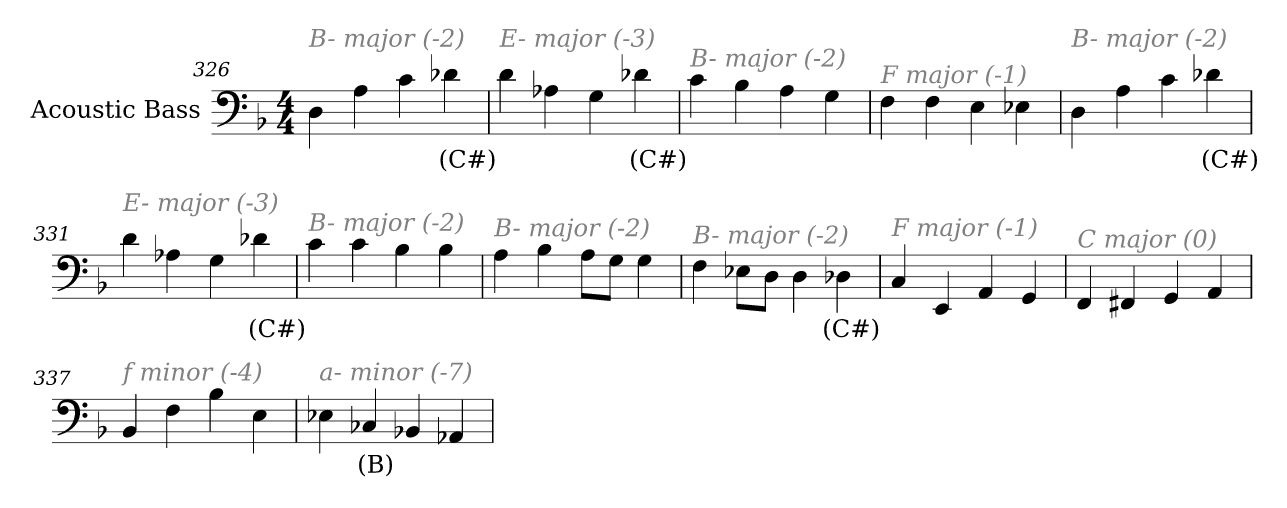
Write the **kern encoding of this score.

**kern	**text
*part1	*part1
*staff1	*staff1
*I"Acoustic Bass	*
*clefF4	*
*ITrd7c12	*
*k[b-]	*
*F:	*
*M4/4	*
=326	=326
!LO:TX:i:color=#808080:t=B- major (-2)	!
4DD	.
4AA	.
4C	.
4D-Xi	(C#)
=327	=327
!LO:TX:i:color=#808080:t=E- major (-3)	!
4D	.
4AA-X	.
4GG	.
4D-Xi	(C#)
=328	=328
!LO:TX:i:color=#808080:t=B- major (-2)	!
4C	.
4BB-	.
4AA	.
4GG	.
=329	=329
!LO:TX:i:color=#808080:t=F major (-1)	!
4FF	.
4FF	.
4EE	.
4EE-X	.
=330	=330
!LO:TX:i:color=#808080:t=B- major (-2)	!
4DD	.
4AA	.
4C	.
4D-Xi	(C#)
=331	=331
!LO:TX:i:color=#808080:t=E- major (-3)	!
4D	.
4AA-X	.
4GG	.
4D-Xi	(C#)
=332	=332
!LO:TX:i:color=#808080:t=B- major (-2)	!
4C	.
4C	.
4BB-	.
4BB-	.
=333	=333
!LO:TX:i:color=#808080:t=B- major (-2)	!
4AA	.
4BB-	.
8AAL	.
8GGJ	.
4GG	.
=334	=334
!LO:TX:i:color=#808080:t=B- major (-2)	!
4FF	.
8EE-XL	.
8DDJ	.
4DD	.
4DD-Xi	(C#)
=335	=335
!LO:TX:i:color=#808080:t=F major (-1)	!
4CC	.
4EEE	.
4AAA	.
4GGG	.
=336	=336
!LO:TX:i:color=#808080:t=C major (0)	!
4FFF	.
4FFF#X	.
4GGG	.
4AAA	.
=337	=337
!LO:TX:i:color=#808080:t=f minor (-4)	!
4BBB-	.
4FF	.
4BB-	.
4EE	.
=338	=338
!LO:TX:i:color=#808080:t=a- minor (-7)	!
4EE-X	.
4CC-Xi	(B)
4BBB-X	.
4AAA-X	.
=	=
*-	*-
